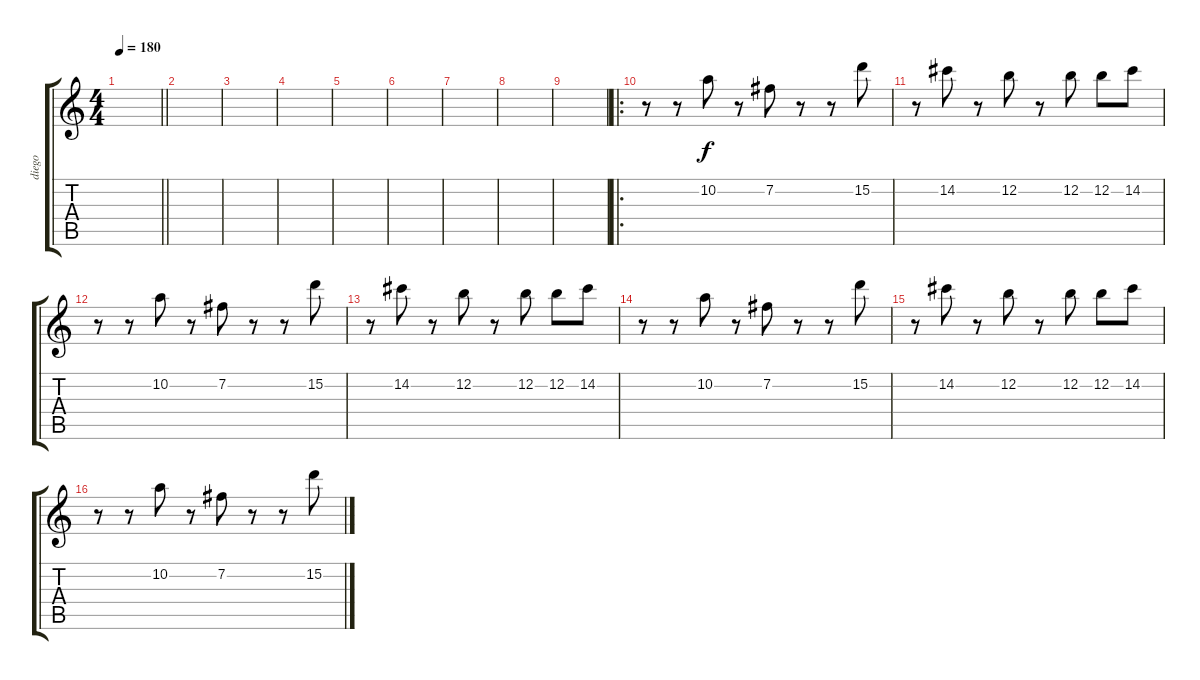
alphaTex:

\track ("diego" "diego") {instrument distortionguitar}
\staff {score tabs}
\tuning (E4 B3 G3 D3 A2 D2) {hide}
\ts (4 4)
\tempo 180
\clef g2
\barLineRight lightlight
\ks c
|
|
|
|
|
|
|
|
|
\ro
r.8 r.8 10.2.8 r.8 7.2.8 r.8 r.8 15.2.8 |
r.8 14.2.8 r.8 12.2.8 r.8 12.2.8 12.2.8 14.2.8 |
r.8 r.8 10.2.8 r.8 7.2.8 r.8 r.8 15.2.8 |
r.8 14.2.8 r.8 12.2.8 r.8 12.2.8 12.2.8 14.2.8 |
r.8 r.8 10.2.8 r.8 7.2.8 r.8 r.8 15.2.8 |
r.8 14.2.8 r.8 12.2.8 r.8 12.2.8 12.2.8 14.2.8 |
r.8 r.8 10.2.8 r.8 7.2.8 r.8 r.8 15.2.8
